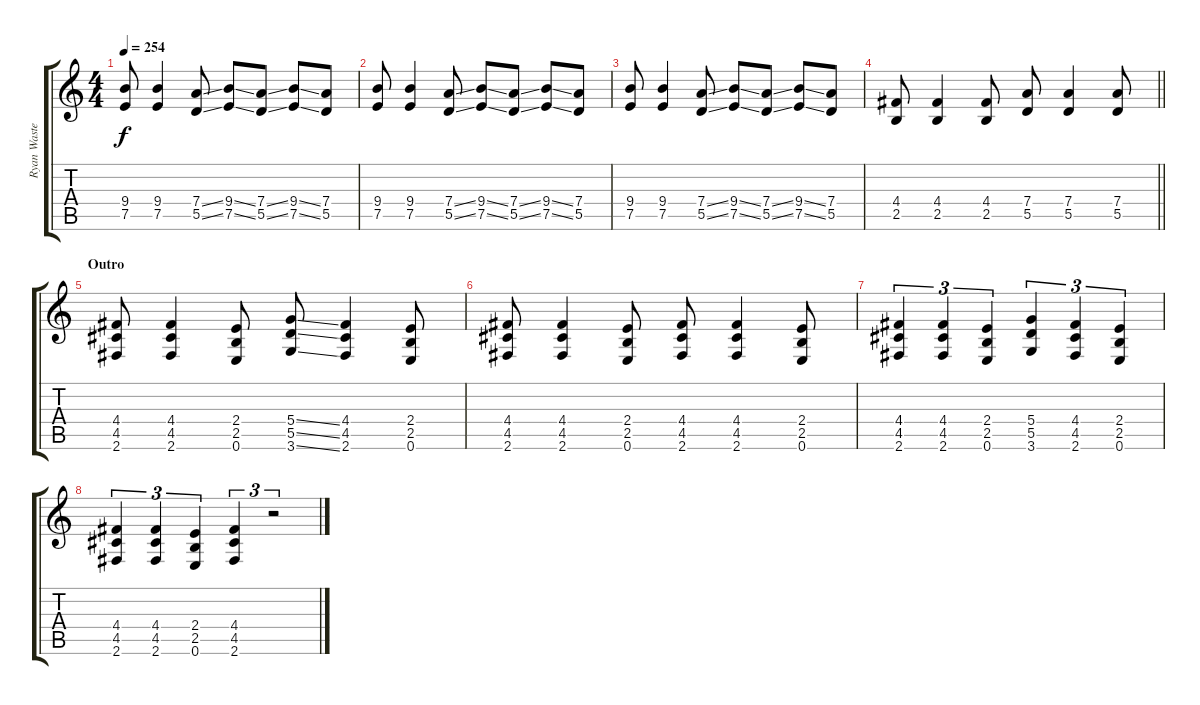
\track ("Ryan Waste (Right)" "Ryan Waste") {instrument distortionguitar}
\staff {score tabs}
\tuning (E4 B3 G3 D3 A2 E2) {hide}
\ts (4 4)
\tempo 254
\clef g2
\ks c
(9.4 7.5).8{dy f} (9.4 7.5).4 (7.4{ss} 5.5{ss}).8 (9.4{ss} 7.5{ss}).8 (7.4{ss} 5.5{ss}).8 (9.4{ss} 7.5{ss}).8 (7.4 5.5).8 |
(9.4 7.5).8 (9.4 7.5).4 (7.4{ss} 5.5{ss}).8 (9.4{ss} 7.5{ss}).8 (7.4{ss} 5.5{ss}).8 (9.4{ss} 7.5{ss}).8 (7.4 5.5).8 |
(9.4 7.5).8 (9.4 7.5).4 (7.4{ss} 5.5{ss}).8 (9.4{ss} 7.5{ss}).8 (7.4{ss} 5.5{ss}).8 (9.4{ss} 7.5{ss}).8 (7.4 5.5).8 |
\barLineRight lightlight
(4.4 2.5).8 (4.4 2.5).4 (4.4 2.5).8 (7.4 5.5).8 (7.4 5.5).4 (7.4 5.5).8 |
\section ("" "Outro")
(4.4 4.5 2.6).8 (4.4 4.5 2.6).4 (2.4 2.5 0.6).8 (5.4{ss} 5.5{ss} 3.6{ss}).8 (4.4 4.5 2.6).4 (2.4 2.5 0.6).8 |
(4.4 4.5 2.6).8 (4.4 4.5 2.6).4 (2.4 2.5 0.6).8 (4.4 4.5 2.6).8 (4.4 4.5 2.6).4 (2.4 2.5 0.6).8 |
(4.4 4.5 2.6).4{tu (3 2)} (4.4 4.5 2.6).4{tu (3 2)} (2.4 2.5 0.6).4{tu (3 2)} (5.4 5.5 3.6).4{tu (3 2)} (4.4 4.5 2.6).4{tu (3 2)} (2.4 2.5 0.6).4{tu (3 2)} |
(4.4 4.5 2.6).4{tu (3 2)} (4.4 4.5 2.6).4{tu (3 2)} (2.4 2.5 0.6).4{tu (3 2)} (4.4 4.5 2.6).4{tu (3 2)} r.2{tu (3 2)}
